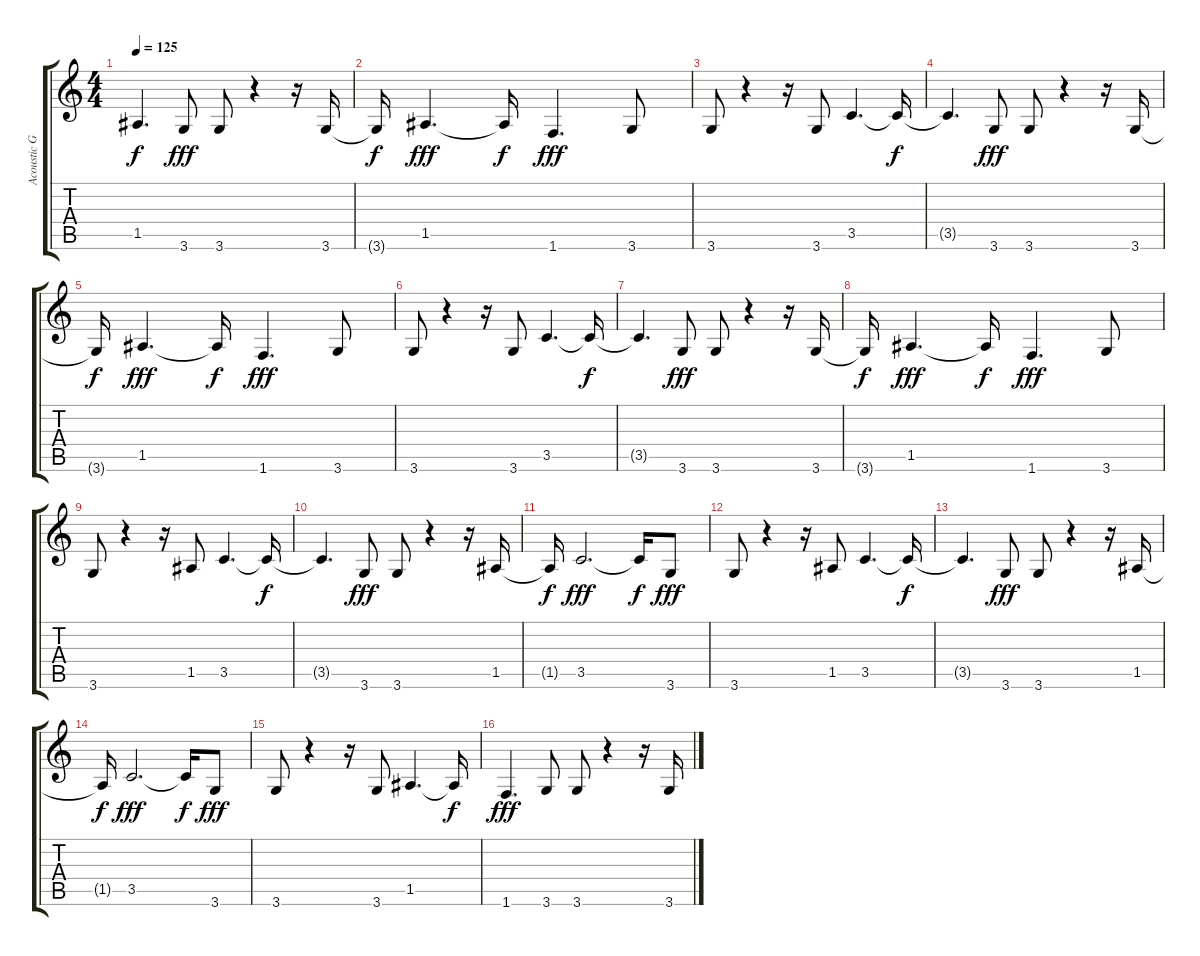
\track ("Acoustic Guitar" "Acoustic G") {instrument acousticguitarnylon}
\staff {score tabs}
\tuning (E4 B3 G3 D3 A2 E2) {hide}
\ts (4 4)
\tempo 125
\clef g2
\ks c
1.5{t}.4{d dy f} 3.6.8{dy fff} 3.6.8 r.4 r.16 3.6.16 |
3.6{t}.16{dy f} 1.5.4{d dy fff} 1.5{t}.16{dy f} 1.6.4{d dy fff} 3.6.8 |
3.6.8 r.4 r.16 3.6.8 3.5.4{d} 3.5{t}.16{dy f} |
3.5{t}.4{d} 3.6.8{dy fff} 3.6.8 r.4 r.16 3.6.16 |
3.6{t}.16{dy f} 1.5.4{d dy fff} 1.5{t}.16{dy f} 1.6.4{d dy fff} 3.6.8 |
3.6.8 r.4 r.16 3.6.8 3.5.4{d} 3.5{t}.16{dy f} |
3.5{t}.4{d} 3.6.8{dy fff} 3.6.8 r.4 r.16 3.6.16 |
3.6{t}.16{dy f} 1.5.4{d dy fff} 1.5{t}.16{dy f} 1.6.4{d dy fff} 3.6.8 |
3.6.8 r.4 r.16 1.5.8 3.5.4{d} 3.5{t}.16{dy f} |
3.5{t}.4{d} 3.6.8{dy fff} 3.6.8 r.4 r.16 1.5.16 |
1.5{t}.16{dy f} 3.5.2{d dy fff} 3.5{t}.16{dy f} 3.6.8{dy fff} |
3.6.8 r.4 r.16 1.5.8 3.5.4{d} 3.5{t}.16{dy f} |
3.5{t}.4{d} 3.6.8{dy fff} 3.6.8 r.4 r.16 1.5.16 |
1.5{t}.16{dy f} 3.5.2{d dy fff} 3.5{t}.16{dy f} 3.6.8{dy fff} |
3.6.8 r.4 r.16 3.6.8 1.5.4{d} 1.5{t}.16{dy f} |
1.6.4{d dy fff} 3.6.8 3.6.8 r.4 r.16 3.6.16
